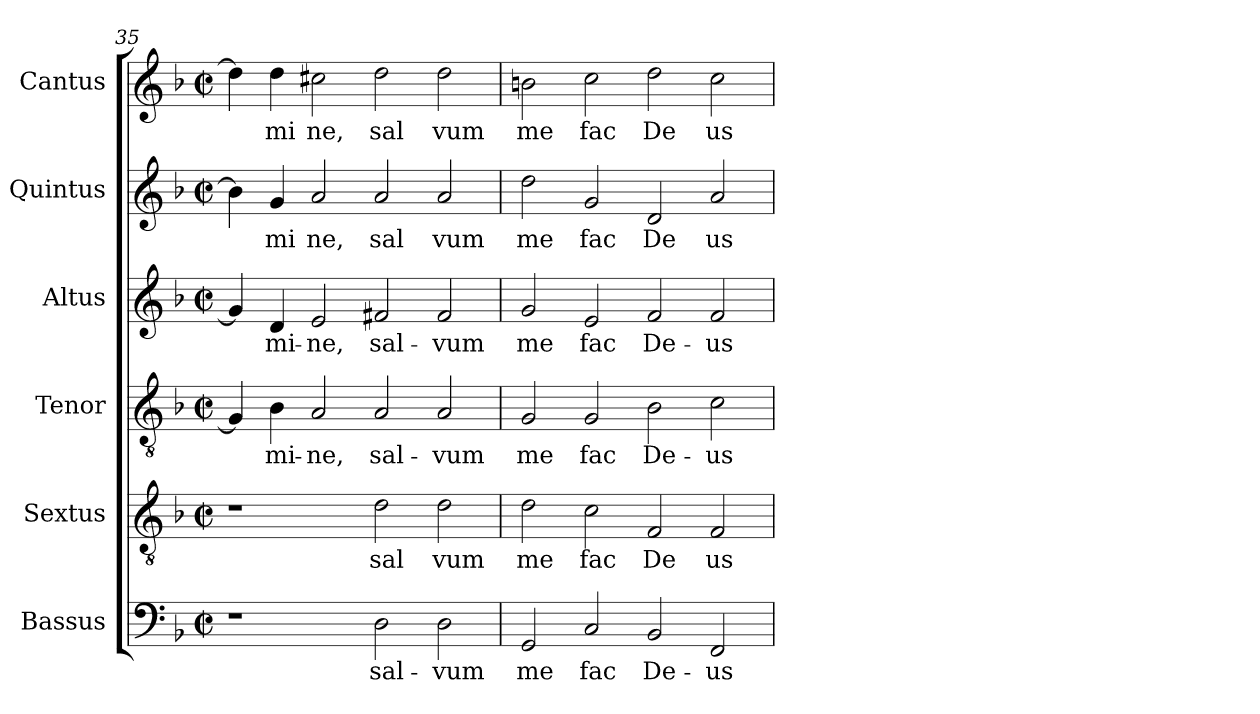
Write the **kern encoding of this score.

**kern	**text	**kern	**text	**kern	**text	**kern	**text	**kern	**text	**kern	**text
*part6	*part6	*part5	*part5	*part4	*part4	*part3	*part3	*part2	*part2	*part1	*part1
*staff6	*staff6	*staff5	*staff5	*staff4	*staff4	*staff3	*staff3	*staff2	*staff2	*staff1	*staff1
*I"Bassus	*	*I"Sextus	*	*I"Tenor	*	*I"Altus	*	*I"Quintus	*	*I"Cantus	*
*clefF4	*	*clefGv2	*	*clefGv2	*	*clefG2	*	*clefG2	*	*clefG2	*
*k[b-]	*	*k[b-]	*	*k[b-]	*	*k[b-]	*	*k[b-]	*	*k[b-]	*
*F:	*	*F:	*	*F:	*	*F:	*	*F:	*	*F:	*
*M2/2	*	*M2/2	*	*M2/2	*	*M2/2	*	*M2/2	*	*M2/2	*
*met(c|)	*	*met(c|)	*	*met(c|)	*	*met(c|)	*	*met(c|)	*	*met(c|)	*
=35	=35	=35	=35	=35	=35	=35	=35	=35	=35	=35	=35
1r	.	1r	.	4G/]	.	4g/]	.	4b-\]	.	4dd\]	.
!	!	!	!	!	!LO:LY:b:cj	!	!LO:LY:b:cj	!	!LO:LY:b:cj	!	!LO:LY:b:cj
.	.	.	.	4B-\	-mi-	4d/	-mi-	4g/	mi	4dd\	mi
!	!	!	!	!	!LO:LY:b:cj	!	!LO:LY:b:cj	!	!LO:LY:b:cj	!	!LO:LY:b:cj
.	.	.	.	2A/	-ne,	2e/	-ne,	2a/	ne,	2cc#X\	ne,
!	!LO:LY:b:cj	!	!LO:LY:b:cj	!	!LO:LY:b:cj	!	!LO:LY:b:cj	!	!LO:LY:b:cj	!	!LO:LY:b:cj
2D\	sal-	2d\	sal	2A/	sal-	2f#X/	sal-	2a/	sal	2dd\	sal
!	!LO:LY:b:cj	!	!LO:LY:b:cj	!	!LO:LY:b:cj	!	!LO:LY:b:cj	!	!LO:LY:b:cj	!	!LO:LY:b:cj
2D\	-vum	2d\	vum	2A/	-vum	2f#/	-vum	2a/	vum	2dd\	vum
=36	=36	=36	=36	=36	=36	=36	=36	=36	=36	=36	=36
!	!LO:LY:b:cj	!	!LO:LY:b:cj	!	!LO:LY:b:cj	!	!LO:LY:b:cj	!	!LO:LY:b:cj	!	!LO:LY:b:cj
2GG/	me	2d\	me	2G/	me	2g/	me	2dd\	me	2bn\	me
!	!LO:LY:b:cj	!	!LO:LY:b:cj	!	!LO:LY:b:cj	!	!LO:LY:b:cj	!	!LO:LY:b:cj	!	!LO:LY:b:cj
2C/	fac	2c\	fac	2G/	fac	2e/	fac	2g/	fac	2cc\	fac
!	!LO:LY:b:cj	!	!LO:LY:b:cj	!	!LO:LY:b:cj	!	!LO:LY:b:cj	!	!LO:LY:b:cj	!	!LO:LY:b:cj
2BB-/	De-	2F/	De	2B-\	De-	2f/	De-	2d/	De	2dd\	De
!	!LO:LY:b:cj	!	!LO:LY:b:cj	!	!LO:LY:b:cj	!	!LO:LY:b:cj	!	!LO:LY:b:cj	!	!LO:LY:b:cj
2FF/	-us	2F/	us	2c\	-us	2f/	-us	2a/	us	2cc\	us
=	=	=	=	=	=	=	=	=	=	=	=
*-	*-	*-	*-	*-	*-	*-	*-	*-	*-	*-	*-
